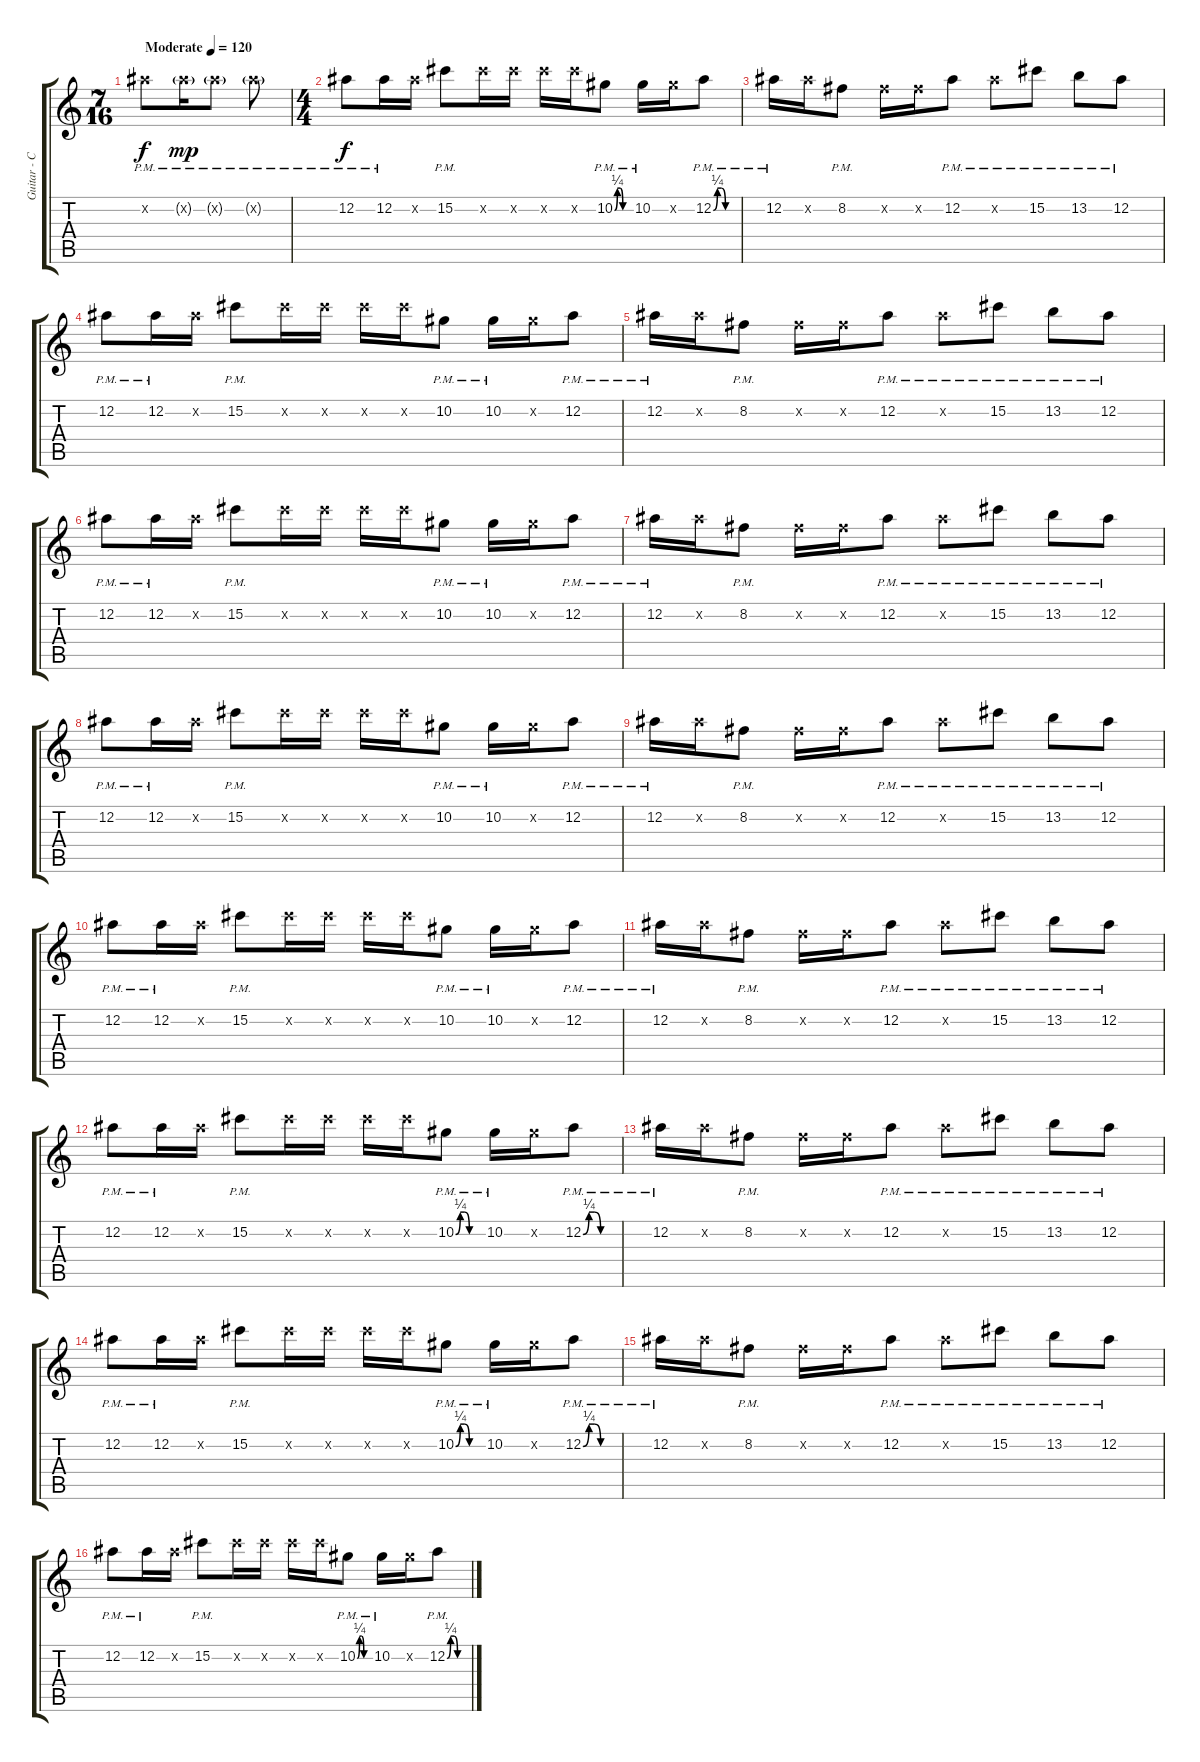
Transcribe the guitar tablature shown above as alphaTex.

\track ("Guitar - Clean A" "Guitar - C") {instrument electricguitarjazz}
\staff {score tabs}
\tuning (Eb4 Bb3 Gb3 Db3 Ab2 Eb2) {hide}
\ts (7 16)
\tempo (120 "Moderate")
\clef g2
\ks c
12.2{pm x}.8{dy f instrument electricguitarjazz} 12.2{g pm x}.16{dy mp} 12.2{g pm x}.8 12.2{g pm x}.8 |
\ts (4 4)
12.2{pm}.8{dy f} 12.2{pm}.16 12.2{x}.16 15.2{pm}.8 15.2{x}.16 15.2{x}.16 15.2{x}.16 15.2{x}.16 10.2{be (custom 0 0 10 1 20 1 30 0 60 0) pm}.8 10.2{pm}.16 10.2{x}.16 12.2{be (custom 0 0 10 1 20 1 30 0 60 0) pm}.8 |
12.2{pm}.16 12.2{x}.16 8.2{pm}.8 8.2{x}.16 8.2{x}.16 12.2{pm}.8 12.2{pm x}.8 15.2{pm}.8 13.2{pm}.8 12.2{pm}.8 |
12.2{pm}.8 12.2{pm}.16 12.2{x}.16 15.2{pm}.8 15.2{x}.16 15.2{x}.16 15.2{x}.16 15.2{x}.16 10.2{pm}.8 10.2{pm}.16 10.2{x}.16 12.2{pm}.8 |
12.2{pm}.16 12.2{x}.16 8.2{pm}.8 8.2{x}.16 8.2{x}.16 12.2{pm}.8 12.2{pm x}.8 15.2{pm}.8 13.2{pm}.8 12.2{pm}.8 |
12.2{pm}.8 12.2{pm}.16 12.2{x}.16 15.2{pm}.8 15.2{x}.16 15.2{x}.16 15.2{x}.16 15.2{x}.16 10.2{pm}.8 10.2{pm}.16 10.2{x}.16 12.2{pm}.8 |
12.2{pm}.16 12.2{x}.16 8.2{pm}.8 8.2{x}.16 8.2{x}.16 12.2{pm}.8 12.2{pm x}.8 15.2{pm}.8 13.2{pm}.8 12.2{pm}.8 |
12.2{pm}.8 12.2{pm}.16 12.2{x}.16 15.2{pm}.8 15.2{x}.16 15.2{x}.16 15.2{x}.16 15.2{x}.16 10.2{pm}.8 10.2{pm}.16 10.2{x}.16 12.2{pm}.8 |
12.2{pm}.16 12.2{x}.16 8.2{pm}.8 8.2{x}.16 8.2{x}.16 12.2{pm}.8 12.2{pm x}.8 15.2{pm}.8 13.2{pm}.8 12.2{pm}.8 |
12.2{pm}.8 12.2{pm}.16 12.2{x}.16 15.2{pm}.8 15.2{x}.16 15.2{x}.16 15.2{x}.16 15.2{x}.16 10.2{pm}.8 10.2{pm}.16 10.2{x}.16 12.2{pm}.8 |
12.2{pm}.16 12.2{x}.16 8.2{pm}.8 8.2{x}.16 8.2{x}.16 12.2{pm}.8 12.2{pm x}.8 15.2{pm}.8 13.2{pm}.8 12.2{pm}.8 |
12.2{pm}.8 12.2{pm}.16 12.2{x}.16 15.2{pm}.8 15.2{x}.16 15.2{x}.16 15.2{x}.16 15.2{x}.16 10.2{be (custom 0 0 10 1 20 1 30 0 60 0) pm}.8 10.2{pm}.16 10.2{x}.16 12.2{be (custom 0 0 10 1 20 1 30 0 60 0) pm}.8 |
12.2{pm}.16 12.2{x}.16 8.2{pm}.8 8.2{x}.16 8.2{x}.16 12.2{pm}.8 12.2{pm x}.8 15.2{pm}.8 13.2{pm}.8 12.2{pm}.8 |
12.2{pm}.8 12.2{pm}.16 12.2{x}.16 15.2{pm}.8 15.2{x}.16 15.2{x}.16 15.2{x}.16 15.2{x}.16 10.2{be (custom 0 0 10 1 20 1 30 0 60 0) pm}.8 10.2{pm}.16 10.2{x}.16 12.2{be (custom 0 0 10 1 20 1 30 0 60 0) pm}.8 |
12.2{pm}.16 12.2{x}.16 8.2{pm}.8 8.2{x}.16 8.2{x}.16 12.2{pm}.8 12.2{pm x}.8 15.2{pm}.8 13.2{pm}.8 12.2{pm}.8 |
12.2{pm}.8 12.2{pm}.16 12.2{x}.16 15.2{pm}.8 15.2{x}.16 15.2{x}.16 15.2{x}.16 15.2{x}.16 10.2{be (custom 0 0 10 1 20 1 30 0 60 0) pm}.8 10.2{pm}.16 10.2{x}.16 12.2{be (custom 0 0 10 1 20 1 30 0 60 0) pm}.8
